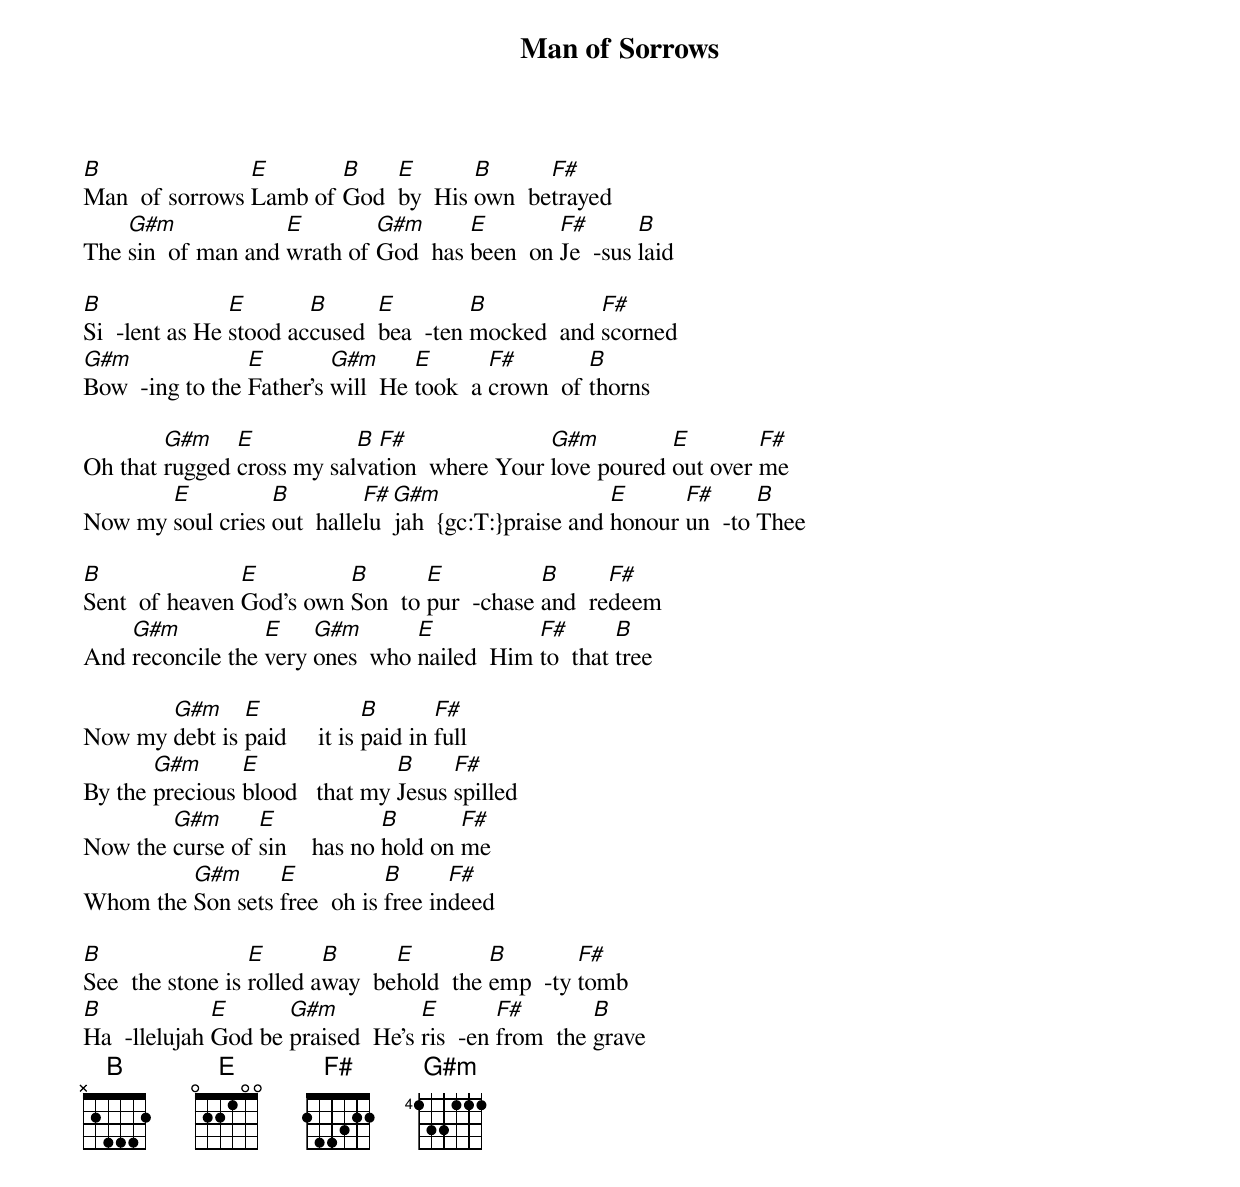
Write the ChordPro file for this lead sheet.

{title: Man of Sorrows}
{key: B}
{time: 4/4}
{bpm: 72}
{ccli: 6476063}
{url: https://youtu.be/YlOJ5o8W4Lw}
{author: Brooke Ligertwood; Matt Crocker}
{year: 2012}
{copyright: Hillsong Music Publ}

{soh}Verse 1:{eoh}
[B]Man  of sorrows [E]Lamb of [B]God  [E]by  His [B]own  be[F#]trayed
The [G#m]sin  of man and [E]wrath of [G#m]God  has [E]been  on [F#]Je  -sus [B]laid

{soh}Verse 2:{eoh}
[B]Si  -lent as He [E]stood ac[B]cused  [E]bea  -ten [B]mocked  and [F#]scorned
[G#m]Bow  -ing to the [E]Father's [G#m]will  He [E]took  a [F#]crown  of [B]thorns

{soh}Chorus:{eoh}
Oh that [G#m]rugged [E]cross my sal[B]va[F#]tion  where Your [G#m]love poured [E]out over [F#]me
Now my [E]soul cries [B]out  halle[F#]lu[G#m]jah  {gc:T:}praise and [E]honour [F#]un  -to [B]Thee

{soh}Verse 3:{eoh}
[B]Sent  of heaven [E]God's own [B]Son  to [E]pur  -chase [B]and  re[F#]deem
And [G#m]reconcile the [E]very [G#m]ones  who [E]nailed  Him [F#]to  that [B]tree

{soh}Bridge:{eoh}
Now my [G#m]debt is [E]paid     it is [B]paid in [F#]full
By the [G#m]precious [E]blood   that my [B]Jesus [F#]spilled
Now the [G#m]curse of [E]sin    has no [B]hold on [F#]me
Whom the [G#m]Son sets [E]free  oh is [B]free in[F#]deed

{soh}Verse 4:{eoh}
[B]See  the stone is [E]rolled a[B]way  be[E]hold  the [B]emp  -ty [F#]tomb
[B]Ha  -llelujah [E]God be [G#m]praised  He's [E]ris  -en [F#]from  the [B]grave
